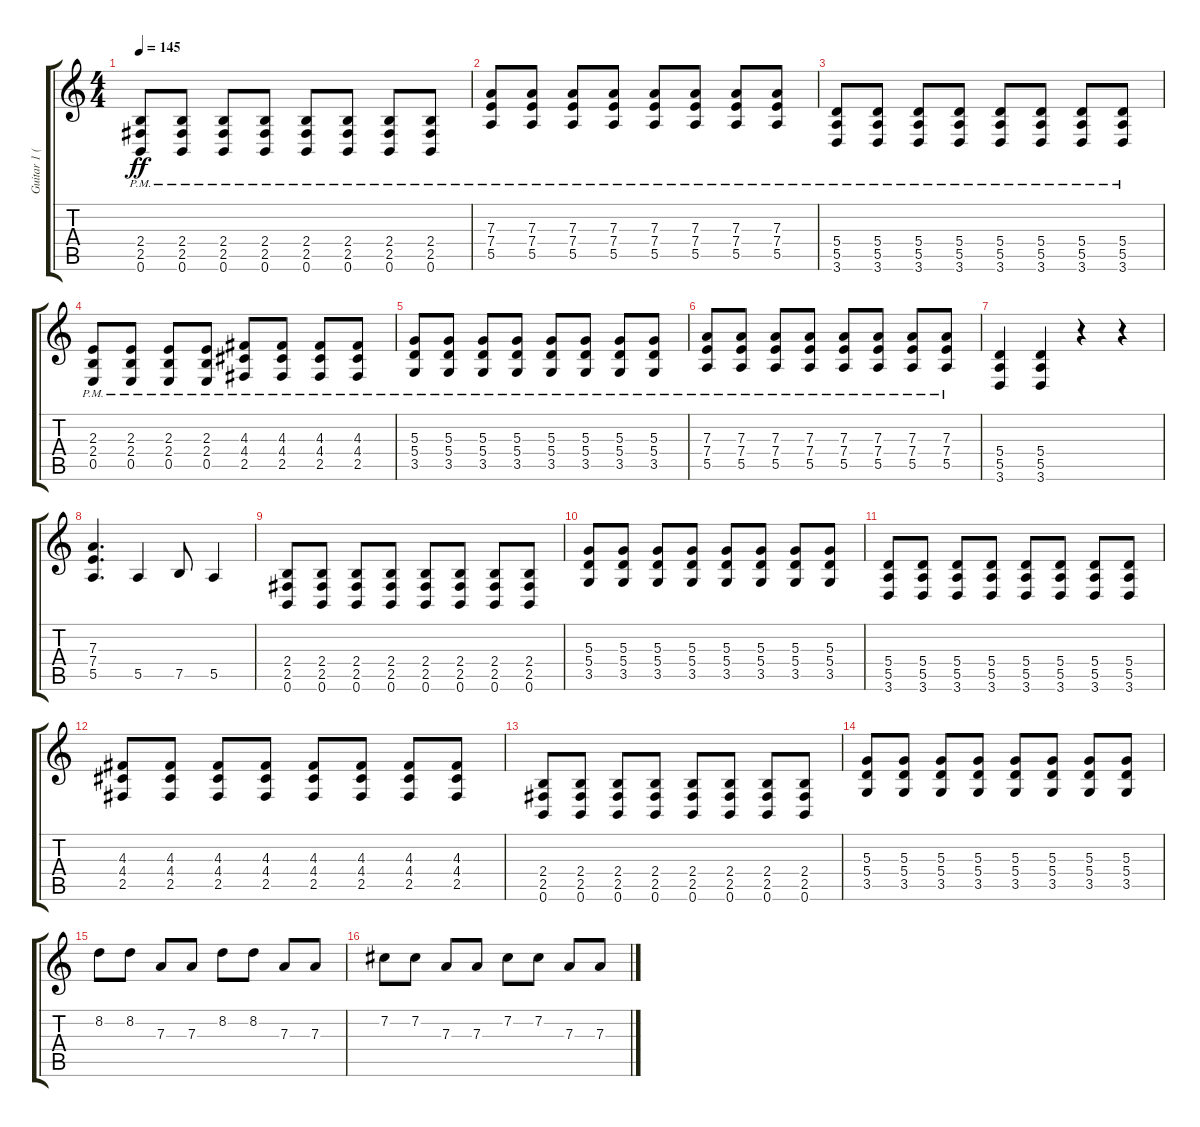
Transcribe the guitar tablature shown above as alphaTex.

\track ("Guitar 1 ( B Tuning )" "Guitar 1 (") {instrument distortionguitar}
\staff {score tabs}
\tuning (B3 Gb3 D3 A2 E2 B1) {hide}
\ts (4 4)
\tempo 145
\clef g2
\ks c
(2.4{pm} 2.5{pm} 0.6{pm}).8{dy ff} (2.4{pm} 2.5{pm} 0.6{pm}).8 (2.4{pm} 2.5{pm} 0.6{pm}).8 (2.4{pm} 2.5{pm} 0.6{pm}).8 (2.4{pm} 2.5{pm} 0.6{pm}).8 (2.4{pm} 2.5{pm} 0.6{pm}).8 (2.4{pm} 2.5{pm} 0.6{pm}).8 (2.4{pm} 2.5{pm} 0.6{pm}).8 |
(7.3{pm} 7.4{pm} 5.5{pm}).8 (7.3{pm} 7.4{pm} 5.5{pm}).8 (7.3{pm} 7.4{pm} 5.5{pm}).8 (7.3{pm} 7.4{pm} 5.5{pm}).8 (7.3{pm} 7.4{pm} 5.5{pm}).8 (7.3{pm} 7.4{pm} 5.5{pm}).8 (7.3{pm} 7.4{pm} 5.5{pm}).8 (7.3{pm} 7.4{pm} 5.5{pm}).8 |
(5.4{pm} 5.5{pm} 3.6{pm}).8 (5.4{pm} 5.5{pm} 3.6{pm}).8 (5.4{pm} 5.5{pm} 3.6{pm}).8 (5.4{pm} 5.5{pm} 3.6{pm}).8 (5.4{pm} 5.5{pm} 3.6{pm}).8 (5.4{pm} 5.5{pm} 3.6{pm}).8 (5.4{pm} 5.5{pm} 3.6{pm}).8 (5.4{pm} 5.5{pm} 3.6{pm}).8 |
(2.3{pm} 2.4{pm} 0.5{pm}).8 (2.3{pm} 2.4{pm} 0.5{pm}).8 (2.3{pm} 2.4{pm} 0.5{pm}).8 (2.3{pm} 2.4{pm} 0.5{pm}).8 (4.3{pm} 4.4{pm} 2.5{pm}).8 (4.3{pm} 4.4{pm} 2.5{pm}).8 (4.3{pm} 4.4{pm} 2.5{pm}).8 (4.3{pm} 4.4{pm} 2.5{pm}).8 |
(5.3{pm} 5.4{pm} 3.5{pm}).8 (5.3{pm} 5.4{pm} 3.5{pm}).8 (5.3{pm} 5.4{pm} 3.5{pm}).8 (5.3{pm} 5.4{pm} 3.5{pm}).8 (5.3{pm} 5.4{pm} 3.5{pm}).8 (5.3{pm} 5.4{pm} 3.5{pm}).8 (5.3{pm} 5.4{pm} 3.5{pm}).8 (5.3{pm} 5.4{pm} 3.5{pm}).8 |
(7.3{pm} 7.4{pm} 5.5{pm}).8 (7.3{pm} 7.4{pm} 5.5{pm}).8 (7.3{pm} 7.4{pm} 5.5{pm}).8 (7.3{pm} 7.4{pm} 5.5{pm}).8 (7.3{pm} 7.4{pm} 5.5{pm}).8 (7.3{pm} 7.4{pm} 5.5{pm}).8 (7.3{pm} 7.4{pm} 5.5{pm}).8 (7.3{pm} 7.4{pm} 5.5{pm}).8 |
(5.4 5.5 3.6).4 (5.4 5.5 3.6).4 r.4 r.4 |
(7.3 7.4 5.5).4{d} 5.5.4 7.5.8 5.5.4 |
(2.4 2.5 0.6).8 (2.4 2.5 0.6).8 (2.4 2.5 0.6).8 (2.4 2.5 0.6).8 (2.4 2.5 0.6).8 (2.4 2.5 0.6).8 (2.4 2.5 0.6).8 (2.4 2.5 0.6).8 |
(5.3 5.4 3.5).8 (5.3 5.4 3.5).8 (5.3 5.4 3.5).8 (5.3 5.4 3.5).8 (5.3 5.4 3.5).8 (5.3 5.4 3.5).8 (5.3 5.4 3.5).8 (5.3 5.4 3.5).8 |
(5.4 5.5 3.6).8 (5.4 5.5 3.6).8 (5.4 5.5 3.6).8 (5.4 5.5 3.6).8 (5.4 5.5 3.6).8 (5.4 5.5 3.6).8 (5.4 5.5 3.6).8 (5.4 5.5 3.6).8 |
(4.3 4.4 2.5).8 (4.3 4.4 2.5).8 (4.3 4.4 2.5).8 (4.3 4.4 2.5).8 (4.3 4.4 2.5).8 (4.3 4.4 2.5).8 (4.3 4.4 2.5).8 (4.3 4.4 2.5).8 |
(2.4 2.5 0.6).8 (2.4 2.5 0.6).8 (2.4 2.5 0.6).8 (2.4 2.5 0.6).8 (2.4 2.5 0.6).8 (2.4 2.5 0.6).8 (2.4 2.5 0.6).8 (2.4 2.5 0.6).8 |
(5.3 5.4 3.5).8 (5.3 5.4 3.5).8 (5.3 5.4 3.5).8 (5.3 5.4 3.5).8 (5.3 5.4 3.5).8 (5.3 5.4 3.5).8 (5.3 5.4 3.5).8 (5.3 5.4 3.5).8 |
8.2.8 8.2.8 7.3.8 7.3.8 8.2.8 8.2.8 7.3.8 7.3.8 |
7.2.8 7.2.8 7.3.8 7.3.8 7.2.8 7.2.8 7.3.8 7.3.8
